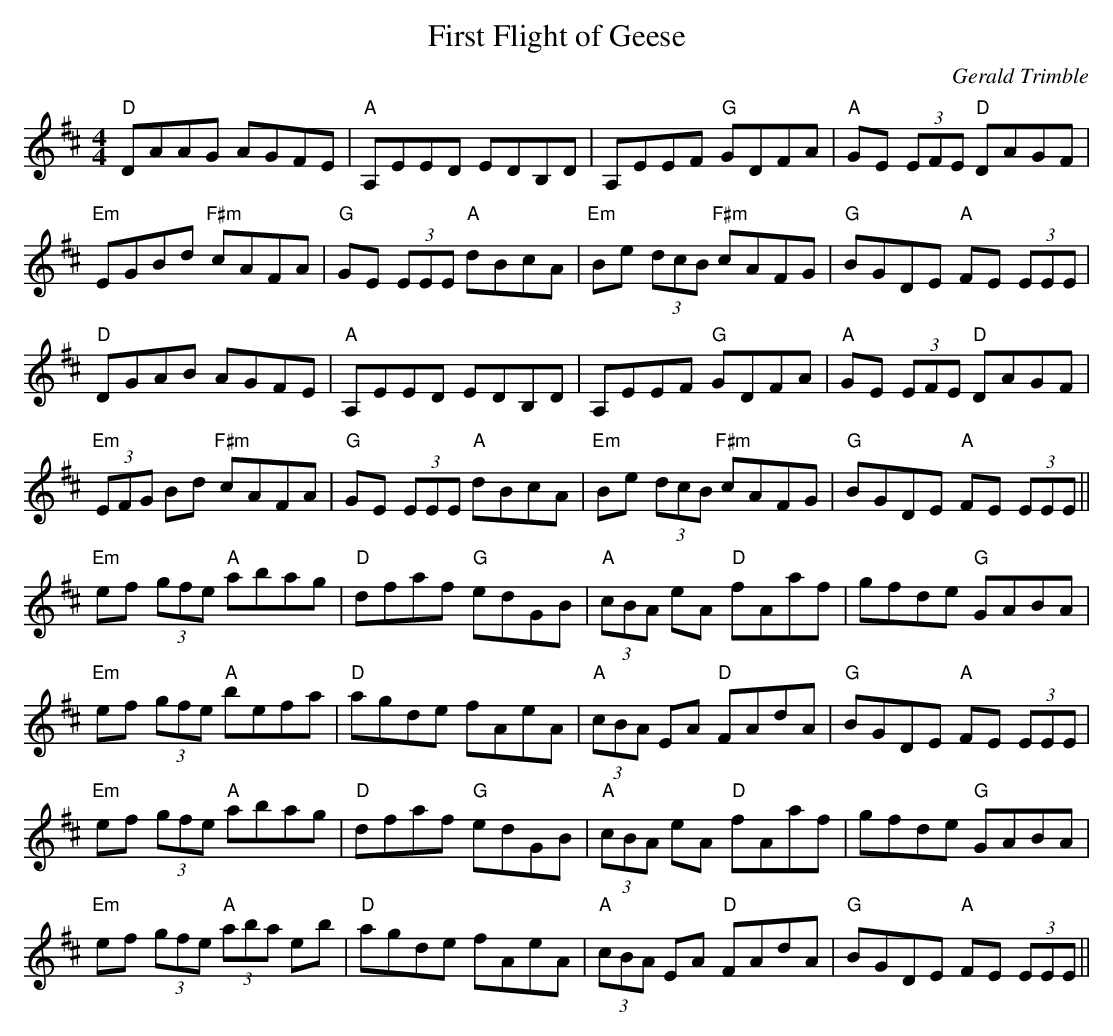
X:1
T:First Flight of Geese
C:Gerald Trimble
M:4/4
K:D
"D"DAAG AGFE|"A"A,EED EDB,D|A,EEF "G"GDFA|"A"GE (3EFE "D"DAGF|
"Em"EGBd "F#m"cAFA|"G"GE (3EEE "A"dBcA|"Em"Be (3dcB "F#m"cAFG|"G"BGDE "A"FE (3EEE|
"D"DGAB AGFE|"A"A,EED EDB,D|A,EEF "G"GDFA|"A"GE (3EFE "D"DAGF|
"Em"(3EFG Bd "F#m"cAFA|"G"GE (3EEE "A"dBcA|"Em"Be (3dcB "F#m"cAFG|"G"BGDE "A"FE (3EEE||
"Em"ef (3gfe "A"abag|"D"dfaf "G"edGB|"A"(3cBA eA "D"fAaf|gfde "G"GABA|
"Em"ef (3gfe "A"befa|"D"agde fAeA|"A"(3cBA EA "D"FAdA|"G"BGDE "A"FE (3EEE|
"Em"ef (3gfe "A"abag|"D"dfaf "G"edGB|"A"(3cBA eA "D"fAaf|gfde "G"GABA|
"Em"ef (3gfe "A"(3aba eb|"D"agde fAeA|"A"(3cBA EA "D"FAdA|"G"BGDE "A"FE (3EEE||
